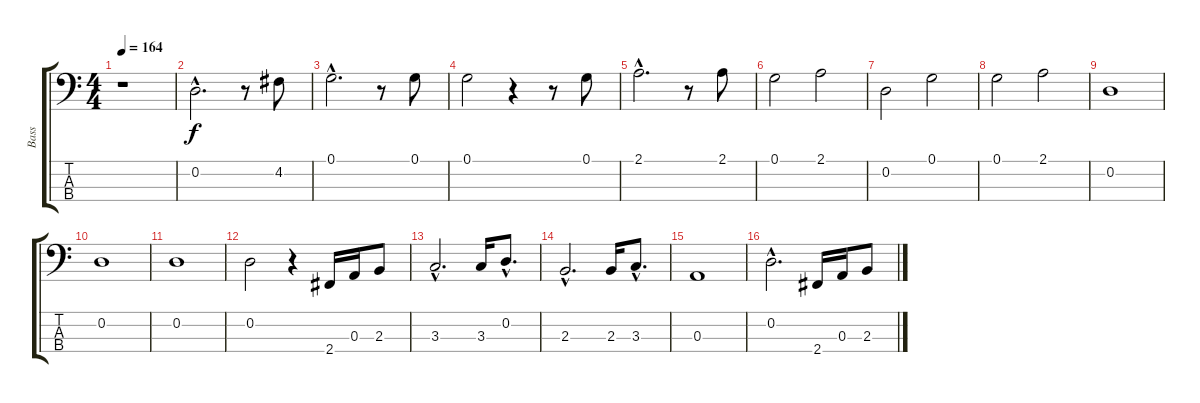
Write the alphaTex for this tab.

\track ("Bass" "Bass") {instrument fretlessbass}
\staff {score tabs}
\tuning (G2 D2 A1 E1) {hide}
\ts (4 4)
\tempo 164
\tempo 82
\tempo 164
\clef f4
\ks c
r.1{dy f instrument fretlessbass} |
0.2{hac}.2{d} r.8 4.2.8 |
0.1{hac}.2{d} r.8 0.1.8 |
0.1.2 r.4 r.8 0.1.8 |
2.1{hac}.2{d} r.8 2.1.8 |
0.1.2 2.1.2 |
0.2.2 0.1.2 |
0.1.2 2.1.2 |
0.2.1 |
0.2.1 |
0.2.1 |
0.2.2 r.4 2.4.16 0.3.16 2.3.8 |
3.3{hac}.2{d} 3.3.16 0.2{hac}.8{d} |
2.3{hac}.2{d} 2.3.16 3.3{hac}.8{d} |
0.3.1 |
0.2{hac}.2{d} 2.4.16 0.3.16 2.3.8
